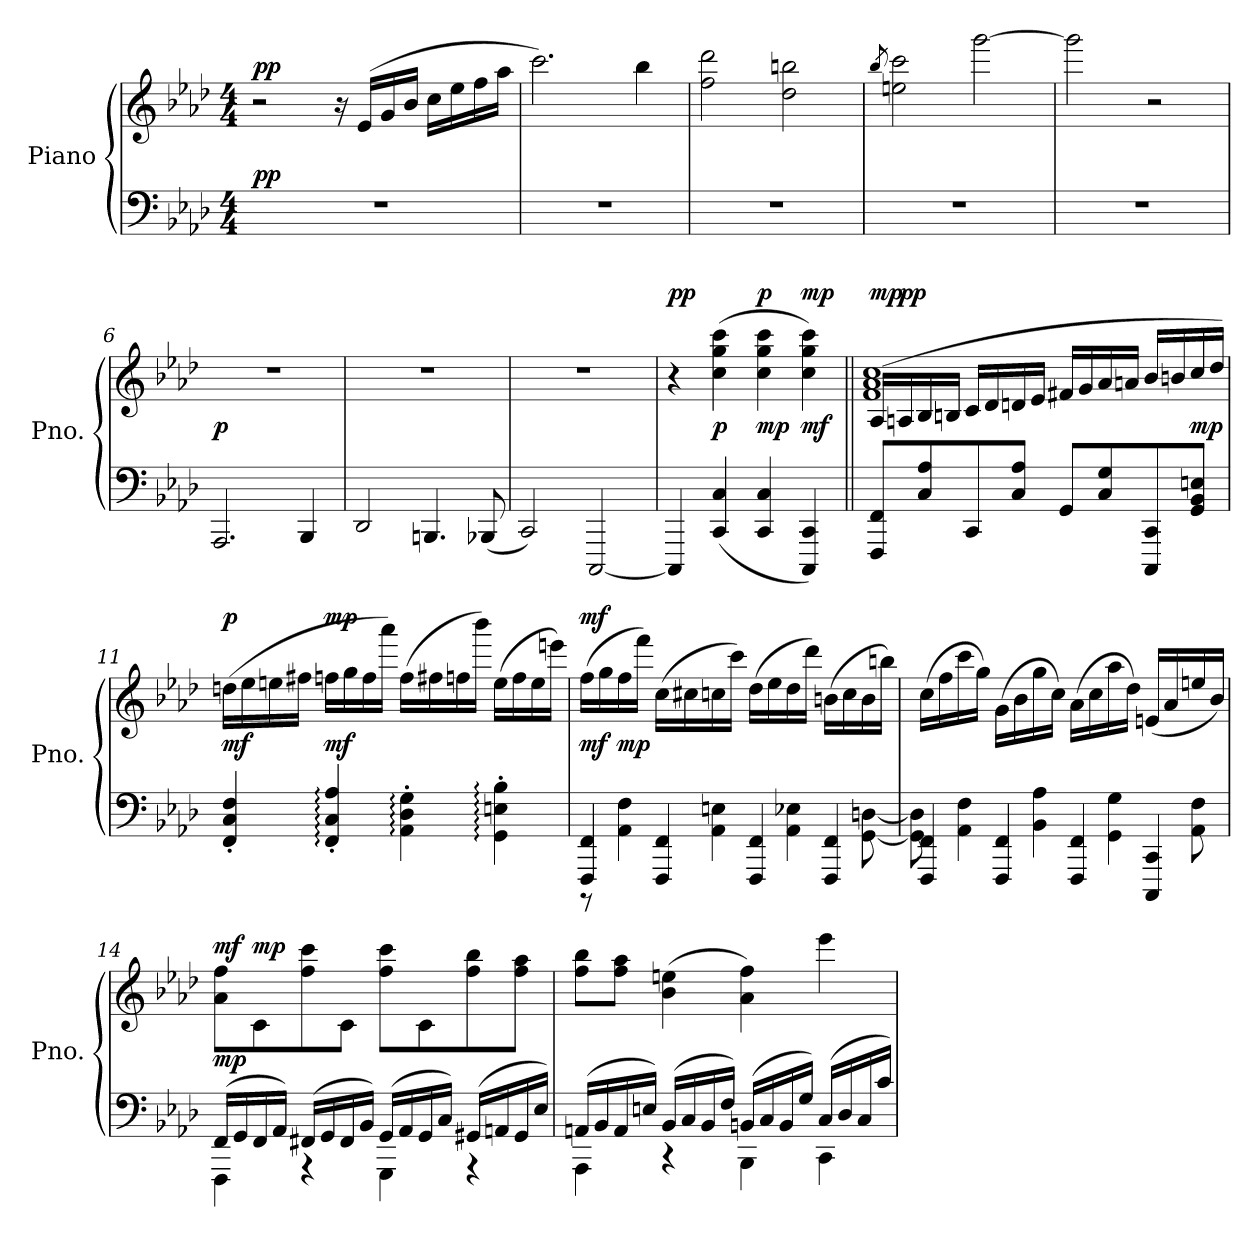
**kern	**dynam	**kern	**dynam
*part2	*part2	*part1	*part1
*staff2	*staff2	*staff1	*staff1
*I"Piano	*	*I"Piano	*
*I'Pno.	*	*I'Pno.	*
*clefF4	*	*clefG2	*
*k[b-e-a-d-]	*	*k[b-e-a-d-]	*
*M4/4	*	*M4/4	*
=1	=1	=1	=1
!	!LO:DY:a	!	!LO:DY:a
1r	pp	2r	pp
.	.	16r	.
*	*	*MM157	*
.	.	(16e-/LL	.
.	.	16g/	.
.	.	16b-/JJ	.
.	.	16cc\LL	.
.	.	16ee-\	.
.	.	16ff\	.
.	.	16aa-\JJ	.
=2	=2	=2	=2
1r	.	2.ccc\)	.
.	.	4bb-\	.
=3	=3	=3	=3
1r	.	2ff\ 2ddd-\	.
.	.	2dd-\ 2bbn\	.
=4	=4	=4	=4
.	.	8qbb-/	.
1r	.	2een\ 2ccc\	.
.	.	[2ggg\	.
=5	=5	=5	=5
1r	.	2ggg\]	.
.	.	2r	.
=6	=6	=6	=6
!	!LO:DY:a	!	!
2.AAA-/	p	1r	.
4BBB-/	.	.	.
=7	=7	=7	=7
2DD-/	.	1r	.
4.BBBn/	.	.	.
(8BBB-X/	.	.	.
=8	=8	=8	=8
2CC/)	.	1r	.
[2CCC/	.	.	.
!!LO:LB:g=z
=9	=9	=9	=9
!	!	!	!LO:DY:a
4CCC/]	.	4r	pp
!	!LO:DY:a	!	!
(4CC/ 4C/	p	(4cc\ 4gg\ 4ccc\	.
!	!LO:DY:a	!	!LO:DY:a
4CC/ 4C/	mp	4cc\ 4gg\ 4ccc\	p
!	!LO:DY:a	!	!LO:DY:a
4CCC/ 4CC/)	mf	4cc\ 4gg\ 4ccc\)	mp
=10||	=10||	=10||	=10||
*	*	*^	*
!	!LO:DY:b	!	!	!
!	!LO:DY:n=1:a	!	!	!LO:DY:a
8FFF/ 8FF/L	mp mp	(16A-/LL	1f 1a- 1cc	mp
!	!	!	!	!LO:DY:a
.	.	16An/	.	pp
8C/ 8A-/	.	16B-/	.	.
.	.	16Bn/JJ	.	.
8CC/	.	16c/LL	.	.
.	.	16d-/	.	.
8C/ 8A-/J	.	16dn/	.	.
.	.	16e-/JJ	.	.
8GG/L	.	16f#X/LL	.	.
.	.	16g/	.	.
8C/ 8G/	.	16a-/	.	.
.	.	16an/JJ	.	.
8CCC/ 8CC/	.	16b-/LL	.	.
.	.	16bn/	.	.
!	!LO:DY:n=2:a	!	!	!
8GG/ 8BB-/ 8En/J	mp	16cc/	.	.
.	.	16dd-/JJ)	.	.
*	*	*v	*v	*
!!LO:LB:g=z
=11	=11	=11	=11
!	!LO:DY:a	!	!LO:DY:a
4FF/' 4C/' 4F/'	mf	(16ddn\LL	p
.	.	16ee-\	.
.	.	16een\	.
.	.	16ff#X\JJ	.
!	!LO:DY:a	!	!LO:DY:a
4FF/:' 4C/:' 4A-/:'	mf	16ffn\LL	mp
.	.	16gg\	.
.	.	16ff\	.
.	.	16aaa-\JJ)	.
4AA-\:' 4D-\:' 4G\:'	.	(16ff\LL	.
.	.	16ff#X\	.
.	.	16ffn\	.
.	.	16bbb-\JJ)	.
4GG\:' 4En\:' 4B-\:'	.	(16ee\LL	.
.	.	16ff\	.
.	.	16ee\	.
.	.	16eeen\JJ)	.
=12	=12	=12	=12
*^	*	*	*
!	!	!LO:DY:a	!	!LO:DY:a
4FFF/ 4FF/	8r	mf	(16ff\LL	mf
.	.	.	16gg\	.
!	!	!LO:DY:a	!	!
.	4AA-\ 4F\	mp	16ff\	.
.	.	.	16fff\JJ)	.
4FFF/ 4FF/	.	.	(16cc\LL	.
.	.	.	16cc#X\	.
.	4AA-\ 4En\	.	16ccn\	.
.	.	.	16ccc\JJ)	.
4FFF/ 4FF/	.	.	(16dd-\LL	.
.	.	.	16ee-\	.
.	4AA-\ 4E-X\	.	16dd-\	.
.	.	.	16ddd-\JJ)	.
4FFF/ 4FF/	.	.	(16bn\LL	.
.	.	.	16cc\	.
.	[8GG\ [8Dn\	.	16b\	.
.	.	.	16bbn\JJ)	.
!!LO:LB:g=z
=13	=13	=13	=13	=13
4FFF/ 4FF/	8GG\] 8D\]	.	(16cc\LL	.
.	.	.	16ff\	.
.	4AA-\ 4F\	.	16ccc\	.
.	.	.	16gg\JJ)	.
4FFF/ 4FF/	.	.	(16g\LL	.
.	.	.	16b-\	.
.	4BB-\ 4A-\	.	16gg\	.
.	.	.	16cc\JJ)	.
4FFF/ 4FF/	.	.	(16a-\LL	.
.	.	.	16cc\	.
.	4GG\ 4G\	.	16aa-\	.
.	.	.	16dd-\JJ)	.
4CCC/ 4CC/	.	.	(16en/LL	.
.	.	.	16a-/	.
.	8AA-\ 8F\	.	16een/	.
.	.	.	16b-/JJ)	.
=14	=14	=14	=14	=14
!	!	!LO:DY:a	!	!LO:DY:a
(16FF/LL	4FFF\	mp	8a-\ 8ff\L	mf
16GG/	.	.	.	.
!	!	!	!	!LO:DY:a
16FF/	.	.	8c\	mp
16AA-/JJ)	.	.	.	.
(16FF#X/LL	4r	.	8ff\ 8ccc\	.
16GG/	.	.	.	.
16FF#/	.	.	8c\J	.
16BB-/JJ)	.	.	.	.
(16GG/LL	4GGG\	.	8ff\ 8ccc\L	.
16AA-/	.	.	.	.
16GG/	.	.	8c\	.
16C/JJ)	.	.	.	.
(16GG#X/LL	4r	.	8ff\ 8bb-\	.
16AAn/	.	.	.	.
16GG#/	.	.	8ff\ 8aa-\J	.
16E-/JJ)	.	.	.	.
!!LO:LB:g=z
=15	=15	=15	=15	=15
(16AAn/LL	4AAA-\	.	8ff\ 8bb-\L	.
16BB-/	.	.	.	.
16AA/	.	.	8ff\ 8aa-\J	.
16En/JJ)	.	.	.	.
(16BB-/LL	4r	.	(4b-\ 4een\	.
16C/	.	.	.	.
16BB-/	.	.	.	.
16F/JJ)	.	.	.	.
(16BBn/LL	4BBB-\	.	4a-\ 4ff\)	.
16C/	.	.	.	.
16BB/	.	.	.	.
16G/JJ)	.	.	.	.
(16C/LL	4CC\	.	4eee-\	.
16D-/	.	.	.	.
16C/	.	.	.	.
16c/JJ)	.	.	.	.
*v	*v	*	*	*
=	=	=	=
*-	*-	*-	*-
